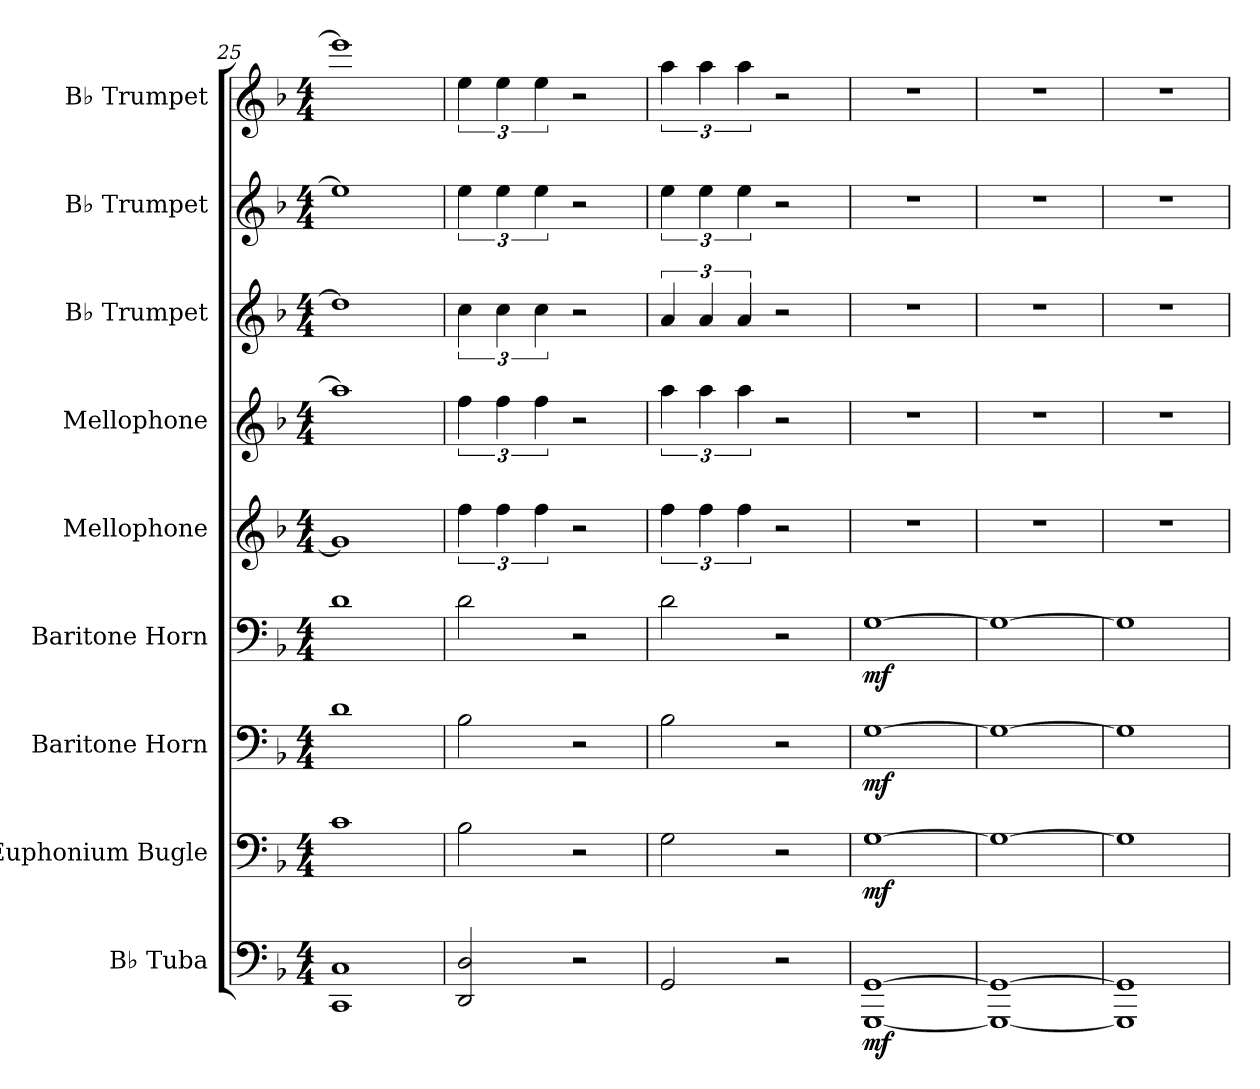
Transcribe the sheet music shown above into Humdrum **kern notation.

**kern	**dynam	**kern	**dynam	**kern	**dynam	**kern	**dynam	**kern	**kern	**kern	**kern	**kern
*part9	*part9	*part8	*part8	*part7	*part7	*part6	*part6	*part5	*part4	*part3	*part2	*part1
*staff9	*staff9	*staff8	*staff8	*staff7	*staff7	*staff6	*staff6	*staff5	*staff4	*staff3	*staff2	*staff1
*I"B♭ Tuba	*	*I"Euphonium Bugle	*	*I"Baritone Horn	*	*I"Baritone Horn	*	*I"Mellophone	*I"Mellophone	*I"B♭ Trumpet	*I"B♭ Trumpet	*I"B♭ Trumpet
*I'B♭ Tu.	*	*I'Euph. Bu.	*	*I'Bar. Hn.	*	*I'Bar. Hn.	*	*I'Mph.	*I'Mph.	*I'B♭ Tpt.	*I'B♭ Tpt.	*I'B♭ Tpt.
*clefF4	*	*clefF4	*	*clefF4	*	*clefF4	*	*clefG2	*clefG2	*clefG2	*clefG2	*clefG2
*	*	*	*	*	*	*	*	*ITrd4c7	*ITrd4c7	*ITrd1c2	*ITrd1c2	*ITrd1c2
*k[b-]	*	*k[b-]	*	*k[b-]	*	*k[b-]	*	*k[b-e-]	*k[b-e-]	*k[b-e-a-]	*k[b-e-a-]	*k[b-e-a-]
*M4/4	*	*M4/4	*	*M4/4	*	*M4/4	*	*M4/4	*M4/4	*M4/4	*M4/4	*M4/4
=25	=25	=25	=25	=25	=25	=25	=25	=25	=25	=25	=25	=25
1CC 1C	.	1c	.	1d	.	1d	.	1c]	1dd]	1cc]	1dd]	1ddd]
=26	=26	=26	=26	=26	=26	=26	=26	=26	=26	=26	=26	=26
2DD/ 2D/	.	2B-\	.	2B-\	.	2d\	.	6b-\	6b-\	6b-\	6dd\	6dd\
.	.	.	.	.	.	.	.	6b-\	6b-\	6b-\	6dd\	6dd\
.	.	.	.	.	.	.	.	6b-\	6b-\	6b-\	6dd\	6dd\
2r	.	2r	.	2r	.	2r	.	2r	2r	2r	2r	2r
=27	=27	=27	=27	=27	=27	=27	=27	=27	=27	=27	=27	=27
2GG/	.	2G\	.	2B-\	.	2d\	.	6b-\	6dd\	6g/	6dd\	6gg\
.	.	.	.	.	.	.	.	6b-\	6dd\	6g/	6dd\	6gg\
.	.	.	.	.	.	.	.	6b-\	6dd\	6g/	6dd\	6gg\
2r	.	2r	.	2r	.	2r	.	2r	2r	2r	2r	2r
=28	=28	=28	=28	=28	=28	=28	=28	=28	=28	=28	=28	=28
!	!LO:DY:b	!	!LO:DY:b	!	!LO:DY:b	!	!LO:DY:b	!	!	!	!	!
[1GGG [1GG	mf	[1G	mf	[1G	mf	[1G	mf	1r	1r	1r	1r	1r
=29	=29	=29	=29	=29	=29	=29	=29	=29	=29	=29	=29	=29
1GGG_ 1GG_	.	1G_	.	1G_	.	1G_	.	1r	1r	1r	1r	1r
=30	=30	=30	=30	=30	=30	=30	=30	=30	=30	=30	=30	=30
1GGG] 1GG]	.	1G]	.	1G]	.	1G]	.	1r	1r	1r	1r	1r
=	=	=	=	=	=	=	=	=	=	=	=	=
*-	*-	*-	*-	*-	*-	*-	*-	*-	*-	*-	*-	*-
